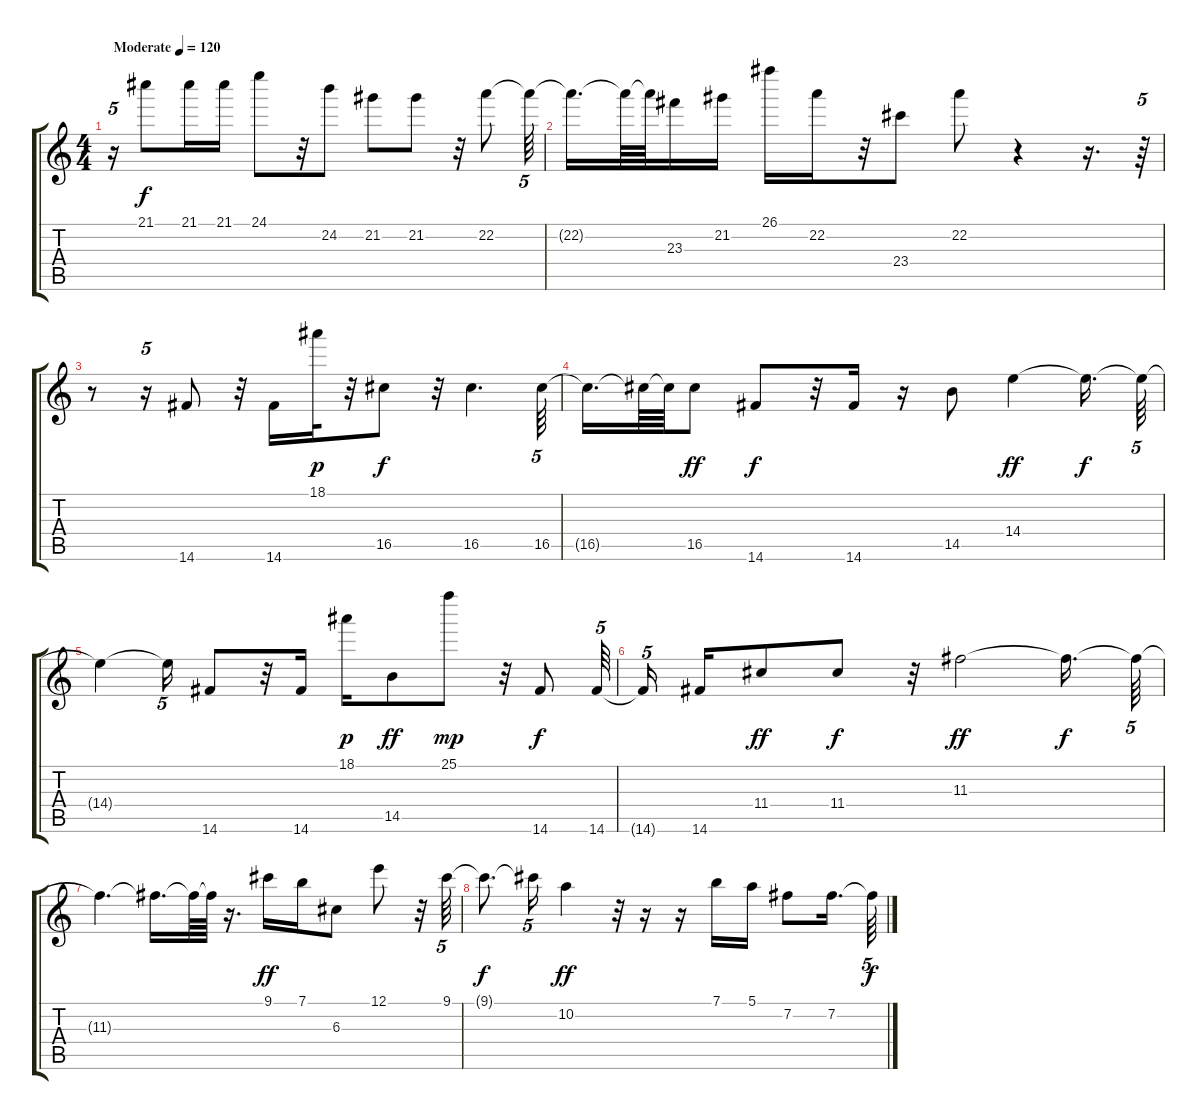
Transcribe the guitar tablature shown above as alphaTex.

\track "" {instrument acousticguitarsteel}
\staff {score tabs}
\tuning (E4 B3 G3 D3 A2 E2) {hide}
\ts (4 4)
\tempo (120 "Moderate")
\clef g2
\ks c
r.16{tu (5 4) dy f instrument acousticguitarsteel} 21.1.8 21.1.16 21.1.16 24.1.8 r.32 24.2.8 21.2.8 21.2.8 r.32 22.2.8 22.2{t}.64{tu (5 4)} |
22.2{t}.16{d} 22.2{t}.64 22.2{t}.64 23.3.16 21.2.16 26.1.16 22.2.16 r.32 23.4.8 22.2.8 r.4 r.16{d} r.64{tu (5 4)} |
r.8 r.16{tu (5 4)} 14.6.8 r.32 14.6.16 18.1.32{dy p} r.32 16.5.8{dy f} r.32 16.5.4{d} 16.5.64{tu (5 4)} |
16.5{t}.16{d} 16.5{t}.64 16.5{t}.64 16.5.8{dy ff} 14.6.8{dy f} r.32 14.6.16 r.16 14.5.8 14.4.4{dy ff} 14.4{t}.16{d dy f} 14.4{t}.64{tu (5 4)} |
14.4{t}.4 14.4{t}.16{tu (5 4)} 14.6.8 r.32 14.6.16 18.1.16{dy p} 14.5.8{dy ff} 25.1.8{dy mp} r.32 14.6.8{dy f} 14.6.64{tu (5 4)} |
14.6{t}.16{tu (5 4) beam splitsecondary} 14.6.16 11.4.8{dy ff} 11.4.8{dy f} r.32 11.3.2{dy ff} 11.3{t}.16{d dy f} 11.3{t}.64{tu (5 4)} |
11.3{t}.4{d} 11.3{t}.16{d} 11.3{t}.64 11.3{t}.64 r.16{d} 9.1.16{dy ff} 7.1.16 6.3.8 12.1.8 r.32 9.1.64{tu (5 4)} |
9.1{t}.8{d dy f} 9.1{t}.16{tu (5 4)} 10.2.4{dy ff} r.32 r.16 r.16 7.1.16 5.1.16 7.2.8 7.2.16{d} 7.2{t}.64{tu (5 4) dy f}
